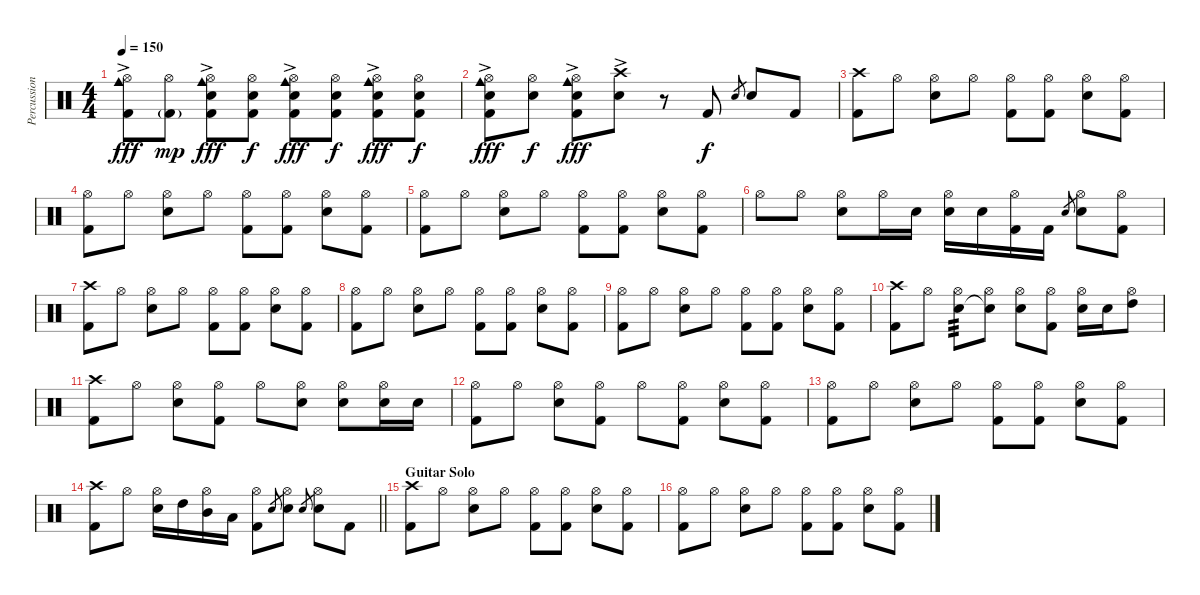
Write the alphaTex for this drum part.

\track ("Percussion" "Percussion") {instrument percussion}
\staff {score}
\articulation defaults
\ts (4 4)
\tempo 150
\clef neutral
\ks c
("Hi-Hat (open)" "Cowbell medium (hit)"{ac} "Kick (hit) 2").8{dy fff} ("Hi-Hat (open)" "Kick (hit) 2"{g}).8{dy mp} ("Hi-Hat (open)" "Electric Snare (hit)" "Cowbell medium (hit)"{ac} "Kick (hit) 2").8{dy fff} ("Hi-Hat (open)" "Electric Snare (hit)" "Kick (hit) 2").8{dy f} ("Hi-Hat (open)" "Electric Snare (hit)" "Cowbell medium (hit)"{ac} "Kick (hit) 2").8{dy fff} ("Hi-Hat (open)" "Electric Snare (hit)" "Kick (hit) 2").8{dy f} ("Hi-Hat (open)" "Electric Snare (hit)" "Cowbell medium (hit)"{ac} "Kick (hit) 2").8{dy fff} ("Hi-Hat (open)" "Electric Snare (hit)" "Kick (hit) 2").8{dy f} |
("Hi-Hat (open)" "Electric Snare (hit)" "Cowbell medium (hit)"{ac} "Kick (hit) 2").8{dy fff} ("Hi-Hat (open)" "Electric Snare (hit)").8{dy f} ("Hi-Hat (open)" "Electric Snare (hit)" "Cowbell medium (hit)"{ac} "Kick (hit) 2").8{dy fff} ("Crash high (hit)"{ac} "Electric Snare (hit)"{ac}).8 r.8 "Kick (hit) 2".8{dy f} "Electric Snare (hit)".8{gr} "Electric Snare (hit)".8 "Kick (hit) 2".8 |
("Crash high (hit)" "Kick (hit) 2").8 "Hi-Hat (open)".8 ("Hi-Hat (open)" "Electric Snare (hit)").8 "Hi-Hat (open)".8 ("Hi-Hat (open)" "Kick (hit) 2").8 ("Hi-Hat (open)" "Kick (hit) 2").8 ("Hi-Hat (open)" "Electric Snare (hit)").8 ("Hi-Hat (open)" "Kick (hit) 2").8 |
("Hi-Hat (open)" "Kick (hit) 2").8 "Hi-Hat (open)".8 ("Hi-Hat (open)" "Electric Snare (hit)").8 "Hi-Hat (open)".8 ("Hi-Hat (open)" "Kick (hit) 2").8 ("Hi-Hat (open)" "Kick (hit) 2").8 ("Hi-Hat (open)" "Electric Snare (hit)").8 ("Hi-Hat (open)" "Kick (hit) 2").8 |
("Hi-Hat (open)" "Kick (hit) 2").8 "Hi-Hat (open)".8 ("Hi-Hat (open)" "Electric Snare (hit)").8 "Hi-Hat (open)".8 ("Hi-Hat (open)" "Kick (hit) 2").8 ("Hi-Hat (open)" "Kick (hit) 2").8 ("Hi-Hat (open)" "Electric Snare (hit)").8 ("Hi-Hat (open)" "Kick (hit) 2").8 |
"Hi-Hat (open)".8 "Hi-Hat (open)".8 ("Hi-Hat (open)" "Electric Snare (hit)").8 "Hi-Hat (open)".16 "Electric Snare (hit)".16 ("Hi-Hat (open)" "Electric Snare (hit)").16 "Electric Snare (hit)".16 ("Hi-Hat (open)" "Kick (hit) 2").16 "Kick (hit) 2".16 "Electric Snare (hit)".8{gr} ("Hi-Hat (open)" "Electric Snare (hit)").8 ("Hi-Hat (open)" "Kick (hit) 2").8 |
("Crash high (hit)" "Kick (hit) 2").8 "Hi-Hat (open)".8 ("Hi-Hat (open)" "Electric Snare (hit)").8 "Hi-Hat (open)".8 ("Hi-Hat (open)" "Kick (hit) 2").8 ("Hi-Hat (open)" "Kick (hit) 2").8 ("Hi-Hat (open)" "Electric Snare (hit)").8 ("Hi-Hat (open)" "Kick (hit) 2").8 |
("Hi-Hat (open)" "Kick (hit) 2").8 "Hi-Hat (open)".8 ("Hi-Hat (open)" "Electric Snare (hit)").8 "Hi-Hat (open)".8 ("Hi-Hat (open)" "Kick (hit) 2").8 ("Hi-Hat (open)" "Kick (hit) 2").8 ("Hi-Hat (open)" "Electric Snare (hit)").8 ("Hi-Hat (open)" "Kick (hit) 2").8 |
("Hi-Hat (open)" "Kick (hit) 2").8 "Hi-Hat (open)".8 ("Hi-Hat (open)" "Electric Snare (hit)").8 "Hi-Hat (open)".8 ("Hi-Hat (open)" "Kick (hit) 2").8 ("Hi-Hat (open)" "Kick (hit) 2").8 ("Hi-Hat (open)" "Electric Snare (hit)").8 ("Hi-Hat (open)" "Kick (hit) 2").8 |
("Crash high (hit)" "Kick (hit) 2").8 "Hi-Hat (open)".8 ("Hi-Hat (open)" "Electric Snare (hit)").8{tp 3} ("Hi-Hat (open)" "Snare (hit)"{t}).8 ("Hi-Hat (open)" "Electric Snare (hit)").8 ("Hi-Hat (open)" "Kick (hit) 2").8 ("Hi-Hat (open)" "Electric Snare (hit)").16 "Electric Snare (hit)".16 ("Hi-Hat (open)" "High Tom (hit)").8 |
("Crash high (hit)" "Kick (hit) 2").8 "Hi-Hat (open)".8 ("Hi-Hat (open)" "Electric Snare (hit)").8 ("Hi-Hat (open)" "Kick (hit) 2").8 "Hi-Hat (open)".8 ("Hi-Hat (open)" "Electric Snare (hit)").8 ("Hi-Hat (open)" "Electric Snare (hit)").8 ("Hi-Hat (open)" "Electric Snare (hit)").16 "Electric Snare (hit)".16 |
("Hi-Hat (open)" "Kick (hit) 2").8 "Hi-Hat (open)".8 ("Hi-Hat (open)" "Electric Snare (hit)").8 ("Hi-Hat (open)" "Kick (hit) 2").8 "Hi-Hat (open)".8 ("Hi-Hat (open)" "Kick (hit) 2").8 ("Hi-Hat (open)" "Electric Snare (hit)").8 ("Hi-Hat (open)" "Kick (hit) 2").8 |
("Hi-Hat (open)" "Kick (hit) 2").8 "Hi-Hat (open)".8 ("Hi-Hat (open)" "Electric Snare (hit)").8 "Hi-Hat (open)".8 ("Hi-Hat (open)" "Kick (hit) 2").8 ("Hi-Hat (open)" "Kick (hit) 2").8 ("Hi-Hat (open)" "Electric Snare (hit)").8 ("Hi-Hat (open)" "Kick (hit) 2").8 |
\barLineRight lightlight
("Crash high (hit)" "Kick (hit) 2").8 "Hi-Hat (open)".8 ("Hi-Hat (open)" "Electric Snare (hit)").16 "High Tom (hit)".16 ("Hi-Hat (open)" "Mid Tom (hit)").16 "Low Tom (hit)".16 ("Hi-Hat (open)" "Kick (hit) 2").8 "Electric Snare (hit)".8{gr} ("Hi-Hat (open)" "Electric Snare (hit)").8 "Electric Snare (hit)".8{gr} ("Hi-Hat (open)" "Electric Snare (hit)").8 "Kick (hit) 2".8 |
\section ("" "Guitar Solo")
("Crash high (hit)" "Kick (hit) 2").8 "Hi-Hat (open)".8 ("Hi-Hat (open)" "Electric Snare (hit)").8 "Hi-Hat (open)".8 ("Hi-Hat (open)" "Kick (hit) 2").8 ("Hi-Hat (open)" "Kick (hit) 2").8 ("Hi-Hat (open)" "Electric Snare (hit)").8 ("Hi-Hat (open)" "Kick (hit) 2").8 |
("Hi-Hat (open)" "Kick (hit) 2").8 "Hi-Hat (open)".8 ("Hi-Hat (open)" "Electric Snare (hit)").8 "Hi-Hat (open)".8 ("Hi-Hat (open)" "Kick (hit) 2").8 ("Hi-Hat (open)" "Kick (hit) 2").8 ("Hi-Hat (open)" "Electric Snare (hit)").8 ("Hi-Hat (open)" "Kick (hit) 2").8
